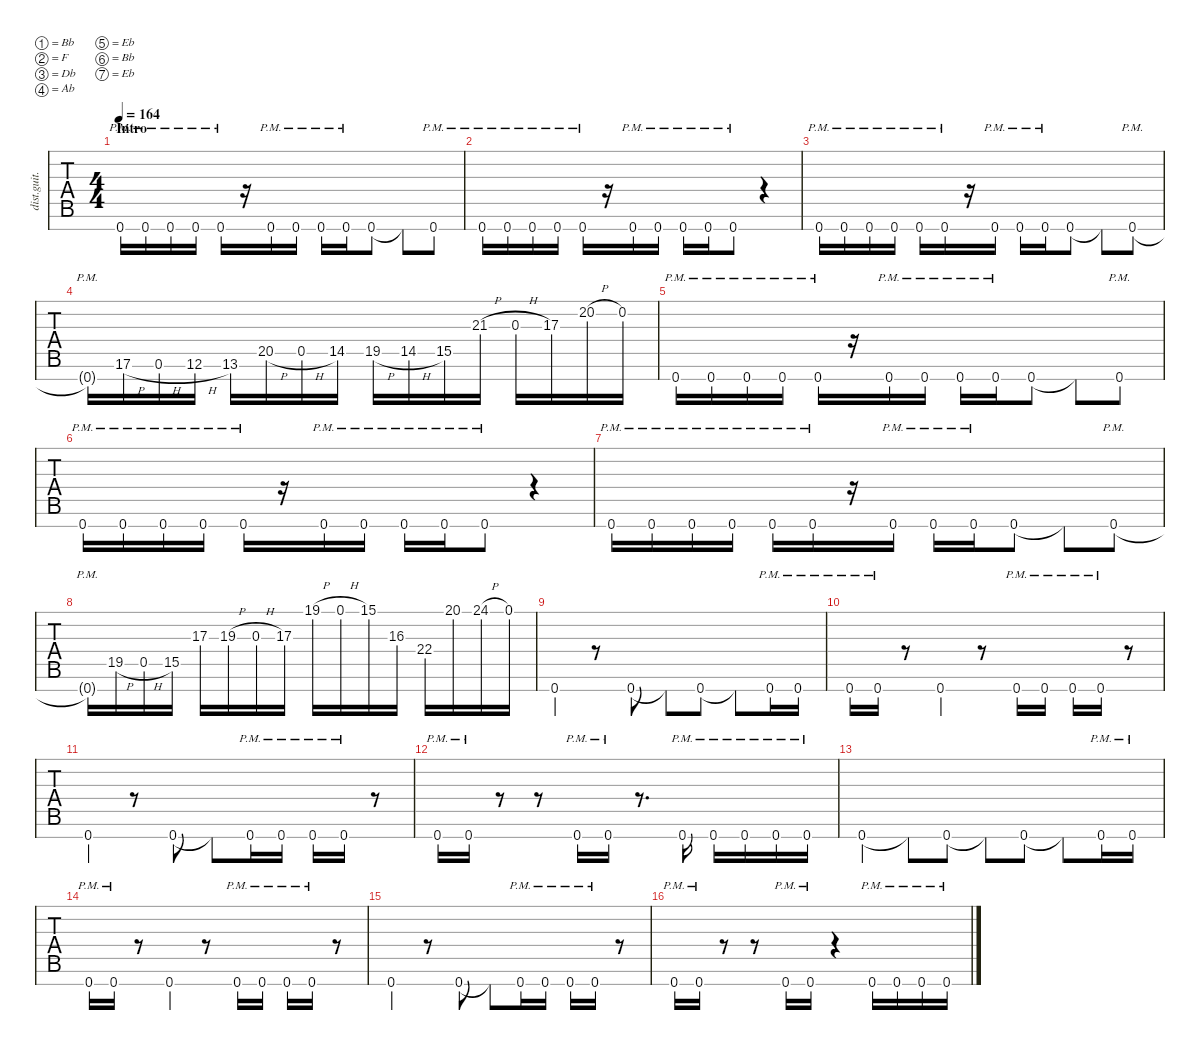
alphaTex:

\defaultSystemsLayout 4
\hideDynamics
\bracketExtendMode nobrackets
\track ("Rhy R" "dist.guit.") {instrument distortionguitar}
\staff {tabs}
\tuning (Bb3 F3 Db3 Ab2 Eb2 Bb1 Eb1)
\ts (4 4)
\section ("" "Intro")
\tempo 164
\clef g2
\ks c
0.7{pm acc #}.16{dy mf instrument distortionguitar} 0.7{pm acc #}.16 0.7{pm acc #}.16 0.7{pm acc #}.16 0.7{pm acc #}.16 r.16 0.7{pm acc #}.16 0.7{pm acc #}.16 0.7{pm acc #}.16 0.7{pm acc #}.16 0.7{acc #}.8 0.7{t acc #}.8 0.7{pm acc #}.8 |
0.7{pm acc #}.16 0.7{pm acc #}.16 0.7{pm acc #}.16 0.7{pm acc #}.16 0.7{pm acc #}.16 r.16 0.7{pm acc #}.16 0.7{pm acc #}.16 0.7{pm acc #}.16 0.7{pm acc #}.16 0.7{pm acc #}.8 r.4 |
0.7{pm acc #}.16 0.7{pm acc #}.16 0.7{pm acc #}.16 0.7{pm acc #}.16 0.7{pm acc #}.16 0.7{pm acc #}.16 r.16 0.7{pm acc #}.16 0.7{pm acc #}.16 0.7{pm acc #}.16 0.7{acc #}.8 0.7{t acc #}.8 0.7{pm acc #}.8 |
0.7{pm t acc #}.16 17.6{h acc #}.16 0.6{h acc #}.16 12.6{h acc #}.16 13.6.16 20.5{h}.16 0.5{h acc #}.16 14.5.16 19.5{h acc #}.16 14.5{h}.16 15.5{acc #}.16 21.3{h acc #}.16 0.3{h acc #}.16 17.3{acc #}.16 20.2{h acc #}.16 0.2.16 |
0.7{pm acc #}.16 0.7{pm acc #}.16 0.7{pm acc #}.16 0.7{pm acc #}.16 0.7{pm acc #}.16 r.16 0.7{pm acc #}.16 0.7{pm acc #}.16 0.7{pm acc #}.16 0.7{pm acc #}.16 0.7{acc #}.8 0.7{t acc #}.8 0.7{pm acc #}.8 |
0.7{pm acc #}.16 0.7{pm acc #}.16 0.7{pm acc #}.16 0.7{pm acc #}.16 0.7{pm acc #}.16 r.16 0.7{pm acc #}.16 0.7{pm acc #}.16 0.7{pm acc #}.16 0.7{pm acc #}.16 0.7{pm acc #}.8 r.4 |
0.7{pm acc #}.16 0.7{pm acc #}.16 0.7{pm acc #}.16 0.7{pm acc #}.16 0.7{pm acc #}.16 0.7{pm acc #}.16 r.16 0.7{pm acc #}.16 0.7{pm acc #}.16 0.7{pm acc #}.16 0.7{acc #}.8 0.7{t acc #}.8 0.7{pm acc #}.8 |
0.7{pm t acc #}.16 19.5{h acc #}.16 0.5{h acc #}.16 15.5{acc #}.16 17.3{acc #}.16 19.3{h acc #}.16 0.3{h acc #}.16 17.3{acc #}.16 19.1{h}.16 0.1{h acc #}.16 15.1{acc #}.16 16.3.16 22.4{acc #}.16 20.1{acc #}.16 24.1{h acc #}.16 0.1{acc #}.16 |
0.7{acc #}.4 r.8 0.7{acc #}.8 0.7{t acc #}.8 0.7{acc #}.8 0.7{t acc #}.8 0.7{pm acc #}.16 0.7{pm acc #}.16 |
0.7{pm acc #}.16 0.7{pm acc #}.16 r.8 0.7{acc #}.4 r.8 0.7{pm acc #}.16 0.7{pm acc #}.16 0.7{pm acc #}.16 0.7{pm acc #}.16 r.8 |
0.7{acc #}.4 r.8 0.7{acc #}.8 0.7{t acc #}.8 0.7{pm acc #}.16 0.7{pm acc #}.16 0.7{pm acc #}.16 0.7{pm acc #}.16 r.8 |
0.7{pm acc #}.16 0.7{pm acc #}.16 r.8 r.8 0.7{pm acc #}.16 0.7{pm acc #}.16 r.8{d} 0.7{pm acc #}.16 0.7{pm acc #}.16 0.7{pm acc #}.16 0.7{pm acc #}.16 0.7{pm acc #}.16 |
0.7{acc #}.4 0.7{t acc #}.8 0.7{acc #}.8 0.7{t acc #}.8 0.7{acc #}.8 0.7{t acc #}.8 0.7{pm acc #}.16 0.7{pm acc #}.16 |
0.7{pm acc #}.16 0.7{pm acc #}.16 r.8 0.7{acc #}.4 r.8 0.7{pm acc #}.16 0.7{pm acc #}.16 0.7{pm acc #}.16 0.7{pm acc #}.16 r.8 |
0.7{acc #}.4 r.8 0.7{acc #}.8 0.7{t acc #}.8 0.7{pm acc #}.16 0.7{pm acc #}.16 0.7{pm acc #}.16 0.7{pm acc #}.16 r.8 |
0.7{pm acc #}.16 0.7{pm acc #}.16 r.8 r.8 0.7{pm acc #}.16 0.7{pm acc #}.16 r.4 0.7{pm acc #}.16 0.7{pm acc #}.16 0.7{pm acc #}.16 0.7{pm acc #}.16
